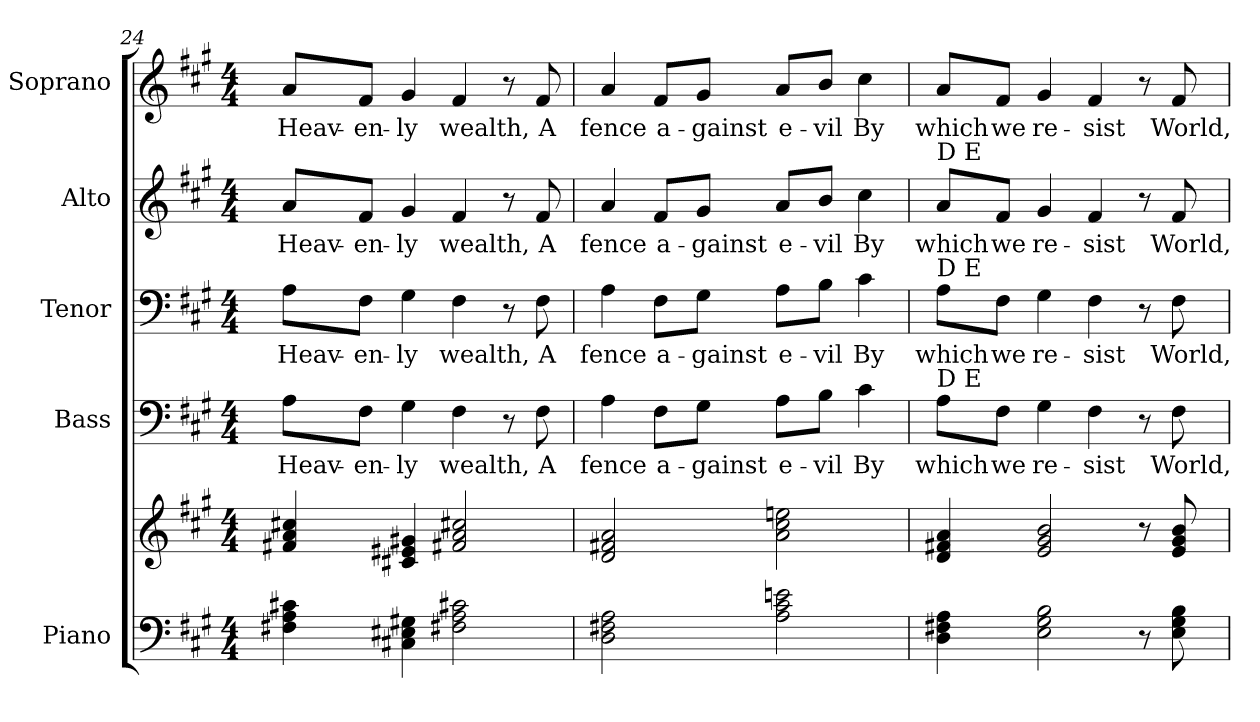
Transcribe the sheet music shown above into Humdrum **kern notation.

**kern	**kern	**kern	**text	**kern	**text	**kern	**text	**kern	**text
*part5	*part5	*part4	*part4	*part3	*part3	*part2	*part2	*part1	*part1
*staff6	*staff5	*staff4	*staff4	*staff3	*staff3	*staff2	*staff2	*staff1	*staff1
*I"Piano	*	*I"Bass	*	*I"Tenor	*	*I"Alto	*	*I"Soprano	*
*I'Pno.	*	*I'B.	*	*I'T.	*	*I'A.	*	*I'S.	*
!!LO:PB:g=z
*clefF4	*clefG2	*clefF4	*	*clefF4	*	*clefG2	*	*clefG2	*
*k[f#c#g#]	*k[f#c#g#]	*k[f#c#g#]	*	*k[f#c#g#]	*	*k[f#c#g#]	*	*k[f#c#g#]	*
*A:	*A:	*A:	*	*A:	*	*A:	*	*A:	*
*M4/4	*M4/4	*M4/4	*	*M4/4	*	*M4/4	*	*M4/4	*
=24	=24	=24	=24	=24	=24	=24	=24	=24	=24
!	!	!	!LO:LY:b:color=#000000	!	!	!	!	!	!
!	!	!	!	!	!LO:LY:b:color=#000000	!	!	!	!
!	!	!	!	!	!	!	!LO:LY:b:color=#000000	!	!
!	!	!	!	!	!	!	!	!	!LO:LY:b:color=#000000
4F#Xi\ 4Ai 4c#Xi	4f#Xi/ 4ai 4cc#Xi	8Ai\L	Heav-	8Ai\L	Heav-	8ai/L	Heav-	8ai/L	Heav-
!	!	!	!LO:LY:b:color=#000000	!	!	!	!	!	!
!	!	!	!	!	!LO:LY:b:color=#000000	!	!	!	!
!	!	!	!	!	!	!	!LO:LY:b:color=#000000	!	!
!	!	!	!	!	!	!	!	!	!LO:LY:b:color=#000000
.	.	8F#i\J	-en-	8F#i\J	-en-	8f#i/J	-en-	8f#i/J	-en-
!	!	!	!LO:LY:b:color=#000000	!	!	!	!	!	!
!	!	!	!	!	!LO:LY:b:color=#000000	!	!	!	!
!	!	!	!	!	!	!	!LO:LY:b:color=#000000	!	!
!	!	!	!	!	!	!	!	!	!LO:LY:b:color=#000000
4C#Xi\ 4E#Xi 4G#Xi	4c#Xi/ 4e#Xi 4g#Xi	4G#i\	-ly	4G#i\	-ly	4g#i/	-ly	4g#i/	-ly
!	!	!	!LO:LY:b:color=#000000	!	!	!	!	!	!
!	!	!	!	!	!LO:LY:b:color=#000000	!	!	!	!
!	!	!	!	!	!	!	!LO:LY:b:color=#000000	!	!
!	!	!	!	!	!	!	!	!	!LO:LY:b:color=#000000
2F#Xi\ 2Ai 2c#Xi	2f#Xi/ 2ai 2cc#Xi	4F#i\	wealth,	4F#i\	wealth,	4f#i/	wealth,	4f#i/	wealth,
.	.	8r	.	8r	.	8r	.	8r	.
!	!	!	!LO:LY:b:color=#000000	!	!	!	!	!	!
!	!	!	!	!	!LO:LY:b:color=#000000	!	!	!	!
!	!	!	!	!	!	!	!LO:LY:b:color=#000000	!	!
!	!	!	!	!	!	!	!	!	!LO:LY:b:color=#000000
.	.	8F#i\	A	8F#i\	A	8f#i/	A	8f#i/	A
=25	=25	=25	=25	=25	=25	=25	=25	=25	=25
!	!	!	!LO:LY:b:color=#000000	!	!	!	!	!	!
!	!	!	!	!	!LO:LY:b:color=#000000	!	!	!	!
!	!	!	!	!	!	!	!LO:LY:b:color=#000000	!	!
!	!	!	!	!	!	!	!	!	!LO:LY:b:color=#000000
2Di\ 2F#Xi 2Ai	2di/ 2f#Xi 2ai	4Ai\	fence	4Ai\	fence	4ai/	fence	4ai/	fence
!	!	!	!LO:LY:b:color=#000000	!	!	!	!	!	!
!	!	!	!	!	!LO:LY:b:color=#000000	!	!	!	!
!	!	!	!	!	!	!	!LO:LY:b:color=#000000	!	!
!	!	!	!	!	!	!	!	!	!LO:LY:b:color=#000000
.	.	8F#i\L	a-	8F#i\L	a-	8f#i/L	a-	8f#i/L	a-
!	!	!	!LO:LY:b:color=#000000	!	!	!	!	!	!
!	!	!	!	!	!LO:LY:b:color=#000000	!	!	!	!
!	!	!	!	!	!	!	!LO:LY:b:color=#000000	!	!
!	!	!	!	!	!	!	!	!	!LO:LY:b:color=#000000
.	.	8G#i\J	-gainst	8G#i\J	-gainst	8g#i/J	-gainst	8g#i/J	-gainst
!	!	!	!LO:LY:b:color=#000000	!	!	!	!	!	!
!	!	!	!	!	!LO:LY:b:color=#000000	!	!	!	!
!	!	!	!	!	!	!	!LO:LY:b:color=#000000	!	!
!	!	!	!	!	!	!	!	!	!LO:LY:b:color=#000000
2Ai\ 2c#i 2eni	2ai\ 2cc#i 2eeni	8Ai\L	e-	8Ai\L	e-	8ai/L	e-	8ai/L	e-
!	!	!	!LO:LY:b:color=#000000	!	!	!	!	!	!
!	!	!	!	!	!LO:LY:b:color=#000000	!	!	!	!
!	!	!	!	!	!	!	!LO:LY:b:color=#000000	!	!
!	!	!	!	!	!	!	!	!	!LO:LY:b:color=#000000
.	.	8Bi\J	-vil	8Bi\J	-vil	8bi/J	-vil	8bi/J	-vil
!	!	!	!LO:LY:b:color=#000000	!	!	!	!	!	!
!	!	!	!	!	!LO:LY:b:color=#000000	!	!	!	!
!	!	!	!	!	!	!	!LO:LY:b:color=#000000	!	!
!	!	!	!	!	!	!	!	!	!LO:LY:b:color=#000000
.	.	4c#i\	By	4c#i\	By	4cc#i\	By	4cc#i\	By
!!LO:PB:g=z
=26	=26	=26	=26	=26	=26	=26	=26	=26	=26
!	!	!	!LO:LY:b:color=#000000	!	!	!	!	!	!
!	!	!	!	!	!LO:LY:b:color=#000000	!	!	!	!
!	!	!	!	!	!	!	!LO:LY:b:color=#000000	!	!
!	!	!	!	!	!	!LO:TX:a:t=D                     E	!	!	!
!	!	!	!	!LO:TX:a:t=D                     E	!	!	!	!	!
!	!	!LO:TX:a:t=D                     E	!	!	!	!	!	!	!
!	!	!	!	!	!	!	!	!	!LO:LY:b:color=#000000
4Di\ 4F#Xi 4Ai	4di/ 4f#Xi 4ai	8Ai\L	which	8Ai\L	which	8ai/L	which	8ai/L	which
!	!	!	!LO:LY:b:color=#000000	!	!	!	!	!	!
!	!	!	!	!	!LO:LY:b:color=#000000	!	!	!	!
!	!	!	!	!	!	!	!LO:LY:b:color=#000000	!	!
!	!	!	!	!	!	!	!	!	!LO:LY:b:color=#000000
.	.	8F#i\J	we	8F#i\J	we	8f#i/J	we	8f#i/J	we
!	!	!	!LO:LY:b:color=#000000	!	!	!	!	!	!
!	!	!	!	!	!LO:LY:b:color=#000000	!	!	!	!
!	!	!	!	!	!	!	!LO:LY:b:color=#000000	!	!
!	!	!	!	!	!	!	!	!	!LO:LY:b:color=#000000
2Ei\ 2G#i 2Bi	2ei/ 2g#i 2bi	4G#i\	re-	4G#i\	re-	4g#i/	re-	4g#i/	re-
!	!	!	!LO:LY:b:color=#000000	!	!	!	!	!	!
!	!	!	!	!	!LO:LY:b:color=#000000	!	!	!	!
!	!	!	!	!	!	!	!LO:LY:b:color=#000000	!	!
!	!	!	!	!	!	!	!	!	!LO:LY:b:color=#000000
.	.	4F#i\	-sist	4F#i\	-sist	4f#i/	-sist	4f#i/	-sist
8r	8r	8r	.	8r	.	8r	.	8r	.
!	!	!	!LO:LY:b:color=#000000	!	!	!	!	!	!
!	!	!	!	!	!LO:LY:b:color=#000000	!	!	!	!
!	!	!	!	!	!	!	!LO:LY:b:color=#000000	!	!
!	!	!	!	!	!	!	!	!	!LO:LY:b:color=#000000
8Ei\ 8G#i 8Bi	8ei/ 8g#i 8bi	8F#i\	World,	8F#i\	World,	8f#i/	World,	8f#i/	World,
=	=	=	=	=	=	=	=	=	=
*-	*-	*-	*-	*-	*-	*-	*-	*-	*-
